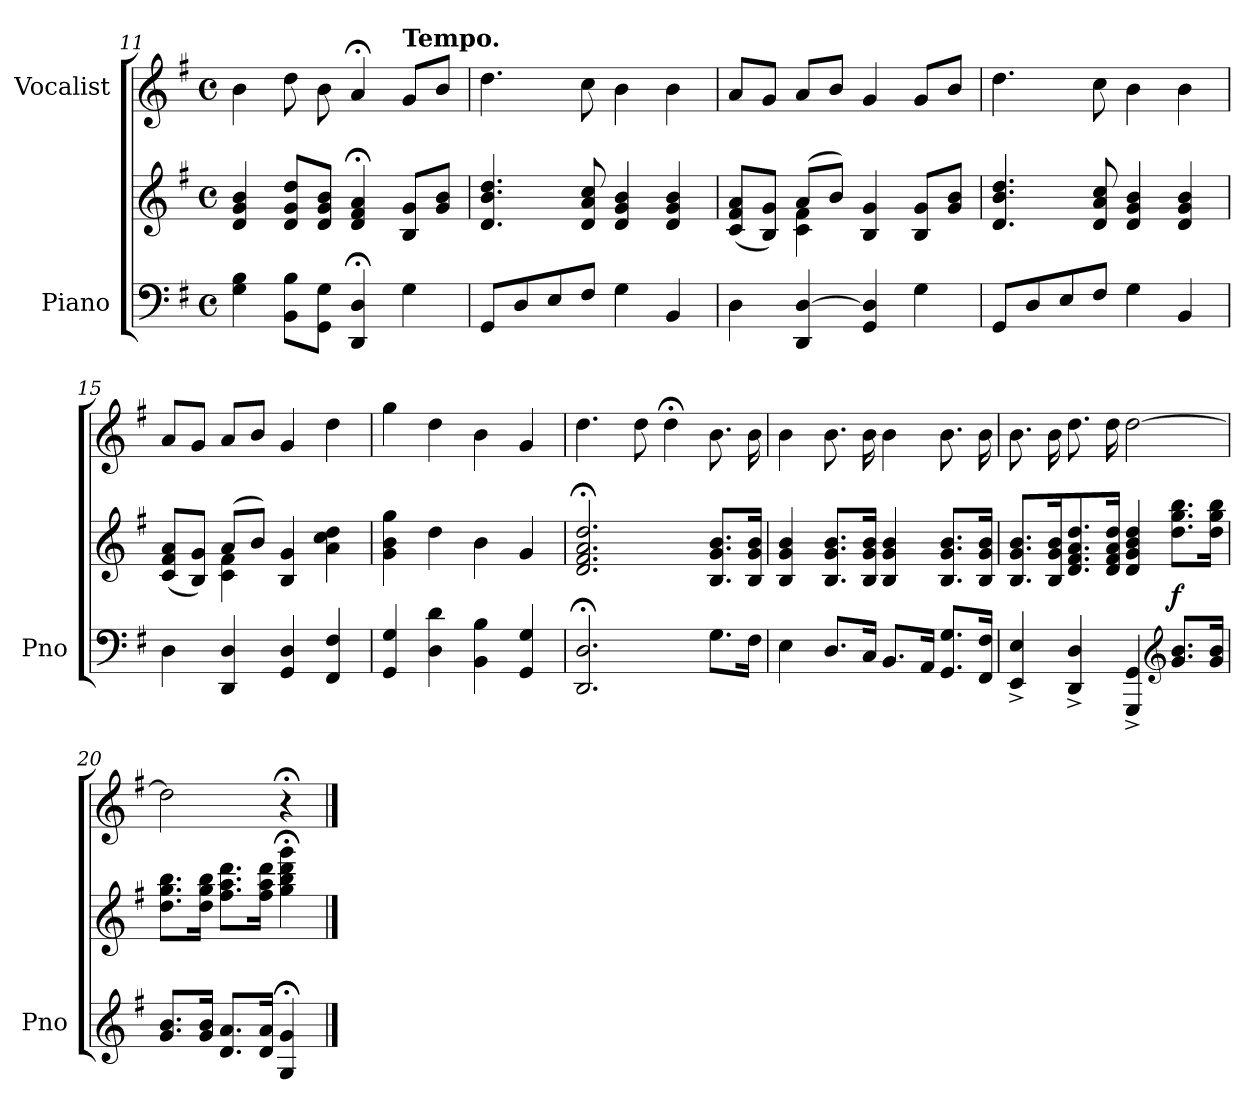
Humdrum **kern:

**kern	**kern	**dynam	**kern
*part2	*part2	*part2	*part1
*staff3	*staff2	*staff2/3	*staff1
*I"Piano	*	*	*I"Vocalist
*I'Pno	*	*	*
*clefF4	*clefG2	*	*clefG2
*k[f#]	*k[f#]	*	*k[f#]
*G:	*G:	*	*G:
*M4/4	*M4/4	*	*M4/4
*met(c)	*met(c)	*	*met(c)
=11	=11	=11	=11
4G 4B	4d 4g 4b	.	4b
8BB 8BL	8d 8g 8ddL	.	8dd
8GG 8GJ	8d 8g 8bJ	.	8b
4DD;< 4D;<	4d;< 4f#;< 4a;<	.	4a;<
!	!	!	!LO:TX:a:B:t=Tempo.
4G	8B 8gL	.	8gL
.	8g 8bJ	.	8bJ
=12	=12	=12	=12
8GGL	4.d 4.b 4.dd	.	4.dd
8D	.	.	.
8E	.	.	.
8F#J	8d 8a 8cc	.	8cc
4G	4d 4g 4b	.	4b
4BB	4d 4g 4b	.	4b
=13	=13	=13	=13
*	*^	*	*
4D	(>8c 8f# 8aL	4ryy	.	8aL
.	8B 8gJ)	.	.	8gJ
4DD [4D	(8aL	4c 4f#	.	8aL
.	8bJ)	.	.	8bJ
4GG 4D]	4B 4g	2ryy	.	4g
4G	8B 8gL	.	.	8gL
.	8g 8bJ	.	.	8bJ
*	*v	*v	*	*
=14	=14	=14	=14
8GGL	4.d 4.b 4.dd	.	4.dd
8D	.	.	.
8E	.	.	.
8F#J	8d 8a 8cc	.	8cc
4G	4d 4g 4b	.	4b
4BB	4d 4g 4b	.	4b
=15	=15	=15	=15
*	*^	*	*
4D	(>8c 8f# 8aL	4ryy	.	8aL
.	8B 8gJ)	.	.	8gJ
4DD 4D	(8aL	4c 4f#	.	8aL
.	8bJ)	.	.	8bJ
4GG 4D	4B 4g	2ryy	.	4g
4FF# 4F#	4a 4cc 4dd	.	.	4dd
*	*v	*v	*	*
=16	=16	=16	=16
4GG 4G	4g 4b 4gg	.	4gg
4D 4d	4dd	.	4dd
4BB 4B	4b	.	4b
4GG 4G	4g	.	4g
=17	=17	=17	=17
2.DD;< 2.D;<	2.d;< 2.f#;< 2.a;< 2.dd;<	.	4.dd
.	.	.	8dd
.	.	.	4dd;<
8.GL	8.B 8.g 8.bL	.	8.b
16F#Jk	16B 16g 16bJk	.	16b
=18	=18	=18	=18
4E	4B 4g 4b	.	4b
8.DL	8.B 8.g 8.bL	.	8.b
16CJk	16B 16g 16bJk	.	16b
8.BBL	4B 4g 4b	.	4b
16AAJk	.	.	.
8.GG 8.GL	8.B 8.g 8.bL	.	8.b
16FF# 16F#Jk	16B 16g 16bJk	.	16b
=19	=19	=19	=19
4EE^> 4E^>	8.B 8.g 8.bL	.	8.b
.	16B 16g 16bK	.	16b
4DD^> 4D^>	8.d 8.f# 8.a 8.dd	.	8.dd
.	16d 16f# 16a 16ddJk	.	16dd
4GGG^> 4GG^>	4d 4g 4b 4dd	.	[2dd
*clefG2	*	*	*
8.g 8.bL	8.dd 8.gg 8.bbL	f	.
16g 16bJk	16dd 16gg 16bbJk	.	.
=20	=20	=20	=20
8.g 8.bL	8.dd 8.gg 8.bbL	.	2dd]
16g 16bJk	16dd 16gg 16bbJk	.	.
8.d 8.aL	8.ff# 8.aa 8.dddL	.	.
16d 16aJk	16ff# 16aa 16dddJk	.	.
4G;< 4g;<	4gg;< 4bb;< 4ddd;< 4ggg;<	.	4r;<
==	==	==	==
*-	*-	*-	*-
